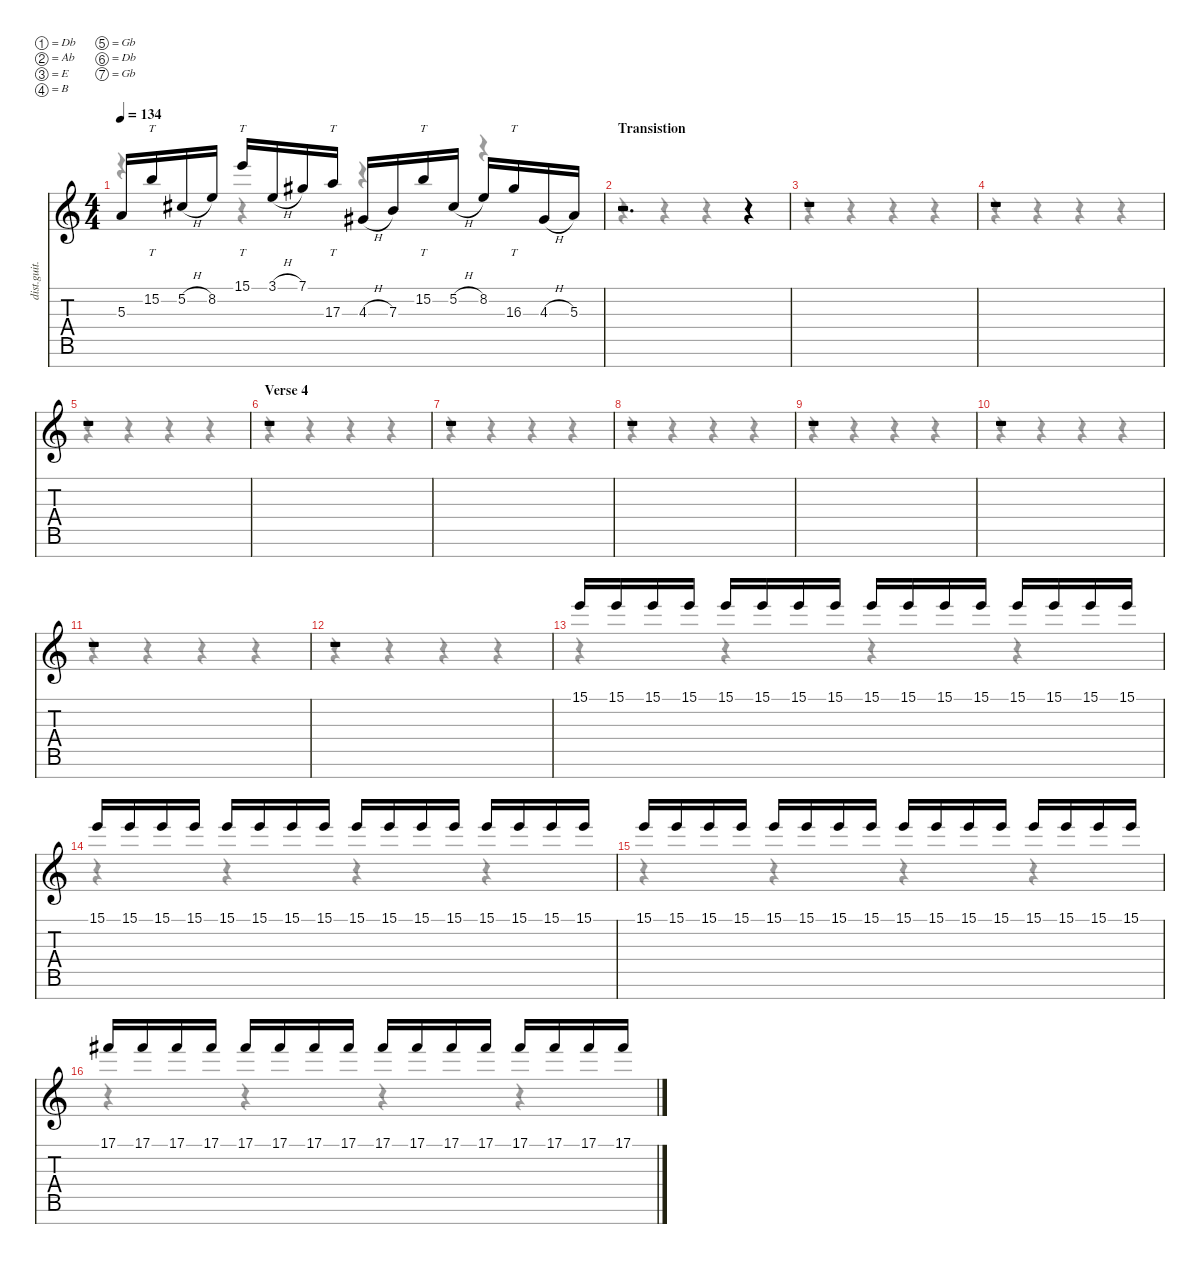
\defaultSystemsLayout 4
\hideDynamics
\bracketExtendMode nobrackets
\track ("Main Leads" "dist.guit.") {instrument distortionguitar}
\staff {score tabs}
\tuning (Db4 Ab3 E3 B2 Gb2 Db2 Gb1)
\voice
\ts (4 4)
\tempo 134
\clef g2
\ks c
5.3.16{dy f} 15.2.16{tt} 5.2{h acc #}.16 8.2.16 15.1.16{tt} 3.1{h}.16 7.1{acc #}.16 17.3.16{tt} 4.3{h acc #}.16 7.3.16 15.2.16{tt} 5.2{h acc #}.16 8.2.16 16.3{acc #}.16{tt} 4.3{h acc #}.16 5.3.16 |
\section ("" "Transistion")
r.2{d} r.4 |
r.1 |
r.1 |
r.1 |
\section ("" "Verse 4")
r.1 |
r.1 |
r.1 |
r.1 |
r.1 |
r.1 |
r.1 |
15.1.16{dy ppp} 15.1.16 15.1.16 15.1.16 15.1.16{dy pp} 15.1.16 15.1.16 15.1.16 15.1.16{dy p} 15.1.16 15.1.16 15.1.16 15.1.16{dy mp} 15.1.16 15.1.16 15.1.16 |
15.1.16{dy mf} 15.1.16 15.1.16 15.1.16 15.1.16 15.1.16 15.1.16 15.1.16 15.1.16 15.1.16 15.1.16 15.1.16 15.1.16 15.1.16 15.1.16 15.1.16 |
15.1.16 15.1.16 15.1.16 15.1.16 15.1.16 15.1.16 15.1.16 15.1.16 15.1.16 15.1.16 15.1.16 15.1.16 15.1.16 15.1.16 15.1.16 15.1.16 |
17.1{acc #}.16 17.1{acc #}.16 17.1{acc #}.16 17.1{acc #}.16 17.1{acc #}.16 17.1{acc #}.16 17.1{acc #}.16 17.1{acc #}.16 17.1{acc #}.16 17.1{acc #}.16 17.1{acc #}.16 17.1{acc #}.16 17.1{acc #}.16 17.1{acc #}.16 17.1{acc #}.16 17.1{acc #}.16
\voice
\clef g2
\ottava regular
\simile none
\ks c
r.4{dy mf} r.4 r.4 r.4 |
r.4 r.4 r.4 r.4 |
r.4 r.4 r.4 r.4 |
r.4 r.4 r.4 r.4 |
r.4 r.4 r.4 r.4 |
r.4 r.4 r.4 r.4 |
r.4 r.4 r.4 r.4 |
r.4 r.4 r.4 r.4 |
r.4 r.4 r.4 r.4 |
r.4 r.4 r.4 r.4 |
r.4 r.4 r.4 r.4 |
r.4 r.4 r.4 r.4 |
r.4 r.4 r.4 r.4 |
r.4 r.4 r.4 r.4 |
r.4 r.4 r.4 r.4 |
r.4 r.4 r.4 r.4
